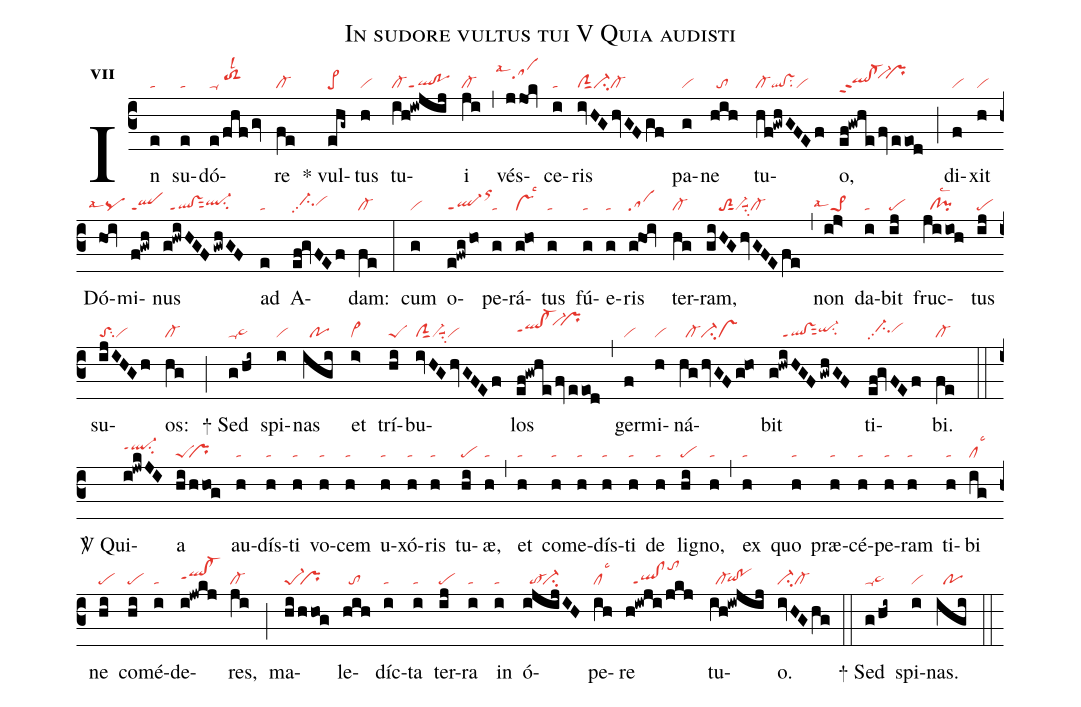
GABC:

name:In sudore vultus tui V Quia audisti;
office-part:re;
mode:7;
nabc-lines:1;
%%
initial-style: 1;
name: In sudore vultus tui;
mode: 7;
office-part: Responsorium;
annotation: Resp.;
annotation: vii;
nabc-lines:1;
%%
(c3) In(e|ta) su(e|ta)dó(e/fhf/gv|ta-/toS2hilsl2)re(fe|cl-) <sp>*</sp> vul(ehg~|pe>)tus(h|vi) tu(ih!iwjij|cl-ql!poppt1)i(ji|cl-) (,) vés(jjok|```sahjlsal4)ce(i|ta)ris(ivHGhvGFgf|clSsut1ci-cl-) pa(g|vi)ne(hih|//to) tu(hf!gwhGFEf|cl-ql!vssu2vi)o,(ef!gwhe/fv/eeod|qlhh!cl-hhppt2``vi-hj``prhj) (;) di(f|vi)xit(h|vi) Dó(hoi|```pqlsal4)mi(f!gwh|qlppt1)nus(g!hwiHGF/gwhGF|//ql!vsppt1sut2ql-hhsu2) ad(e|ta) A(ef!gvFEf|//ci-hhpp2vihh)dam:(fe|cl-) (:) cum(g|vi) o(e!fwg/ho|ql-ppt1orhl)pe(g|ta)rá(g!ho|vslsc3)tus(g|ta) fú(g|ta)e(g|ta)ris(g!hoi|sa) ter(hg|cl-)ram,(giHGhvGFEfe|////toS2sut1vi-suu1su2cl-) (,) non(ij>|```pe>1lsal4) da(i|ta)bit(ij|pe) fruc(jiioh|//cl!pilsc2)tus(ij|pe) su(ijIHGh|toSsu2vi)os:(hg|cl-) (;)
<sp>+</sp> Sed(g/hi~|ta-ta>hg) spi(i|vi)nas(igi|//po) et(i>|vi>) trí(hi|peS)bu(ivHGhvGFEf|clSsut1vi-suu1su2vi)los(ef!gwhe/fv/eeod|qlhh!cl-hhppt1``vi-hk``prhk) (,) ger(f|vi)mi(h|vi)ná(hg/hvGFg!ho|//cl-ci-vs)bit(g!hwiHGF/gwhGF|////ql!vsppt1sut2qi-hhsu2) ti(ef!gvFEf|//ci-hhpp2vihh)bi.(fe|cl-) (::)

<sp>V/</sp> Qui(i!jwkJI|ql-hippt1su2)a(hi/hhog|peS``pr) au(h|ta)dís(h|ta)ti(h|ta) vo(h|ta)cem(h|ta) u(h|ta)xó(h|ta)ris(h|ta) tu(hi|pe)æ,(h|ta) (,) et(h|ta) co(h|ta)me(h|ta)dís(h|ta)ti(h|ta) de(h|ta) lig(hi|pe)no,(h|ta) (,) ex(h|ta) quo(h|ta) præ(h|ta)cé(h|ta)pe(h|ta)ram(h|ta) ti(h|ta)bi(ig|cllsc3) ne(hi|pe) co(hi|pe)mé(i|ta)de(i!jwkj|qlhh!cl-hhppt1)res,(ji|cl-) (;) ma(hi/hhog|pe-1``pr)le(hih|//to)díc(i|ta)ta(i|ta) ter(ij|pe)ra(i|ta) in(i|ta) ó(ijijIH|//to-``ci-)pe(ih|cllsc3)re(h!iwji/jkj|//ql!clppt1tohl) tu(ih!iwjij|//cl-`qihg!pohg)o.(ivHGhg|ci-cl-) (::)
<sp>+</sp> Sed(g/hi~|ta-ta>hg) spi(i|vi)nas.(igi|//po) (::)
